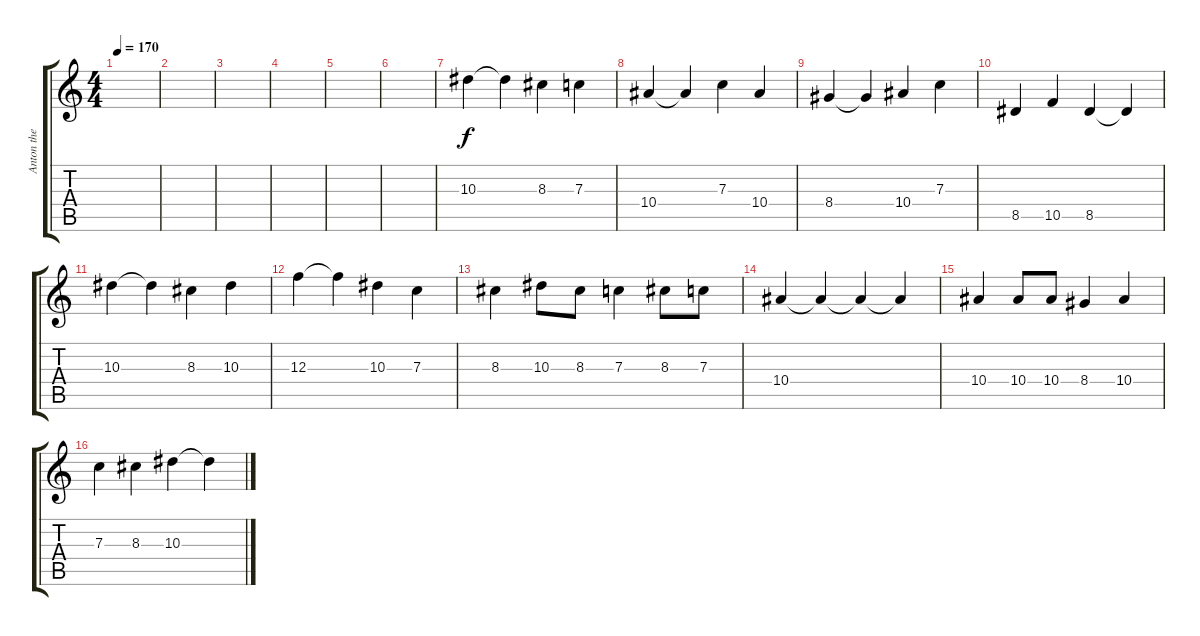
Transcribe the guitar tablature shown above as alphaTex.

\track ("Anton the MAAN!" "Anton the ") {instrument acousticguitarsteel}
\staff {score tabs}
\tuning (D4 A3 F3 C3 G2 C2) {hide}
\ts (4 4)
\tempo 170
\clef g2
\ks c
|
|
|
|
|
|
10.3.4 10.3{t}.4 8.3.4 7.3.4 |
10.4.4 10.4{t}.4 7.3.4 10.4.4 |
8.4.4 8.4{t}.4 10.4.4 7.3.4 |
8.5.4 10.5.4 8.5.4 8.5{t}.4 |
10.3.4 10.3{t}.4 8.3.4 10.3.4 |
12.3.4 12.3{t}.4 10.3.4 7.3.4 |
8.3.4 10.3.8 8.3.8 7.3.4 8.3.8 7.3.8 |
10.4.4 10.4{t}.4 10.4{t}.4 10.4{t}.4 |
10.4.4 10.4.8 10.4.8 8.4.4 10.4.4 |
7.3.4 8.3.4 10.3.4 10.3{t}.4
